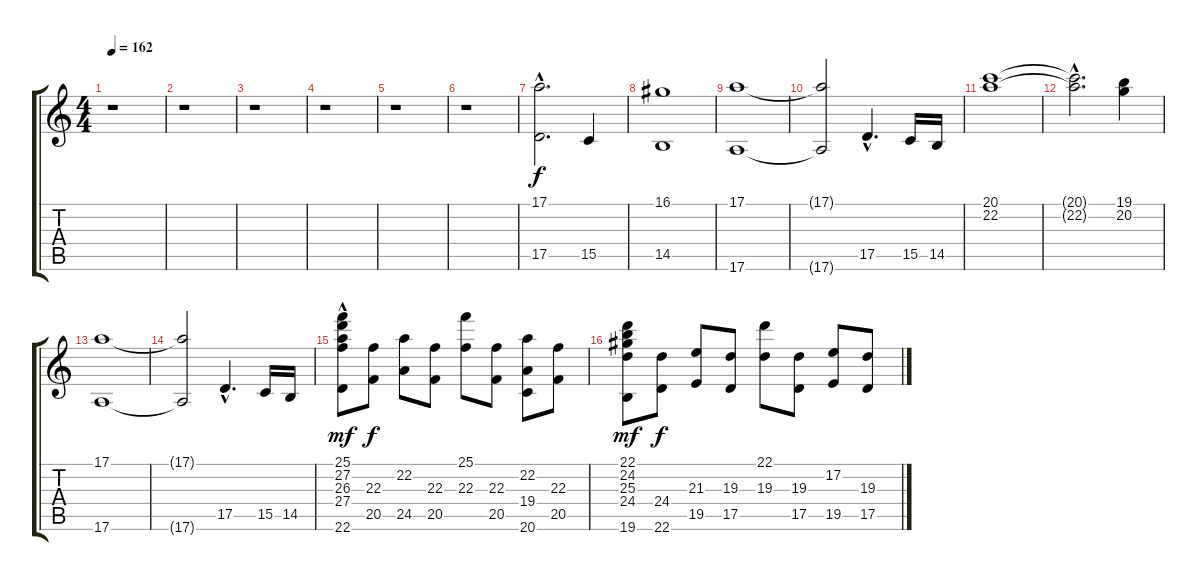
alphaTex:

\track "" {instrument stringensemble1}
\staff {score tabs}
\tuning (E4 B3 G3 D3 A2 E2) {hide}
\ts (4 4)
\tempo 162
\clef g2
\ks c
r.1{dy f instrument stringensemble1} |
r.1 |
r.1 |
r.1 |
r.1 |
r.1 |
(17.1 17.5{hac}).2{d} 15.5.4 |
(16.1 14.5).1 |
(17.1 17.6).1 |
(17.1{t} 17.6{t}).2 17.5{hac}.4{d} 15.5.16 14.5.16 |
(20.1 22.2).1 |
(20.1{hac t} 22.2{hac t}).2{d} (19.1 20.2).4 |
(17.1 17.6).1 |
(17.1{t} 17.6{t}).2 17.5{hac}.4{d} 15.5.16 14.5.16 |
(25.1 27.2 26.3 27.4 22.6{hac}).8{dy mf} (22.3 20.5).8{dy f} (22.2 24.5).8 (22.3 20.5).8 (25.1 22.3).8 (22.3 20.5).8 (22.2 19.4 20.6).8 (22.3 20.5).8 |
(22.1 24.2 25.3 24.4 19.6).8{dy mf} (24.4 22.6).8{dy f} (21.3 19.5).8 (19.3 17.5).8 (22.1 19.3).8 (19.3 17.5).8 (17.2 19.5).8 (19.3 17.5).8
